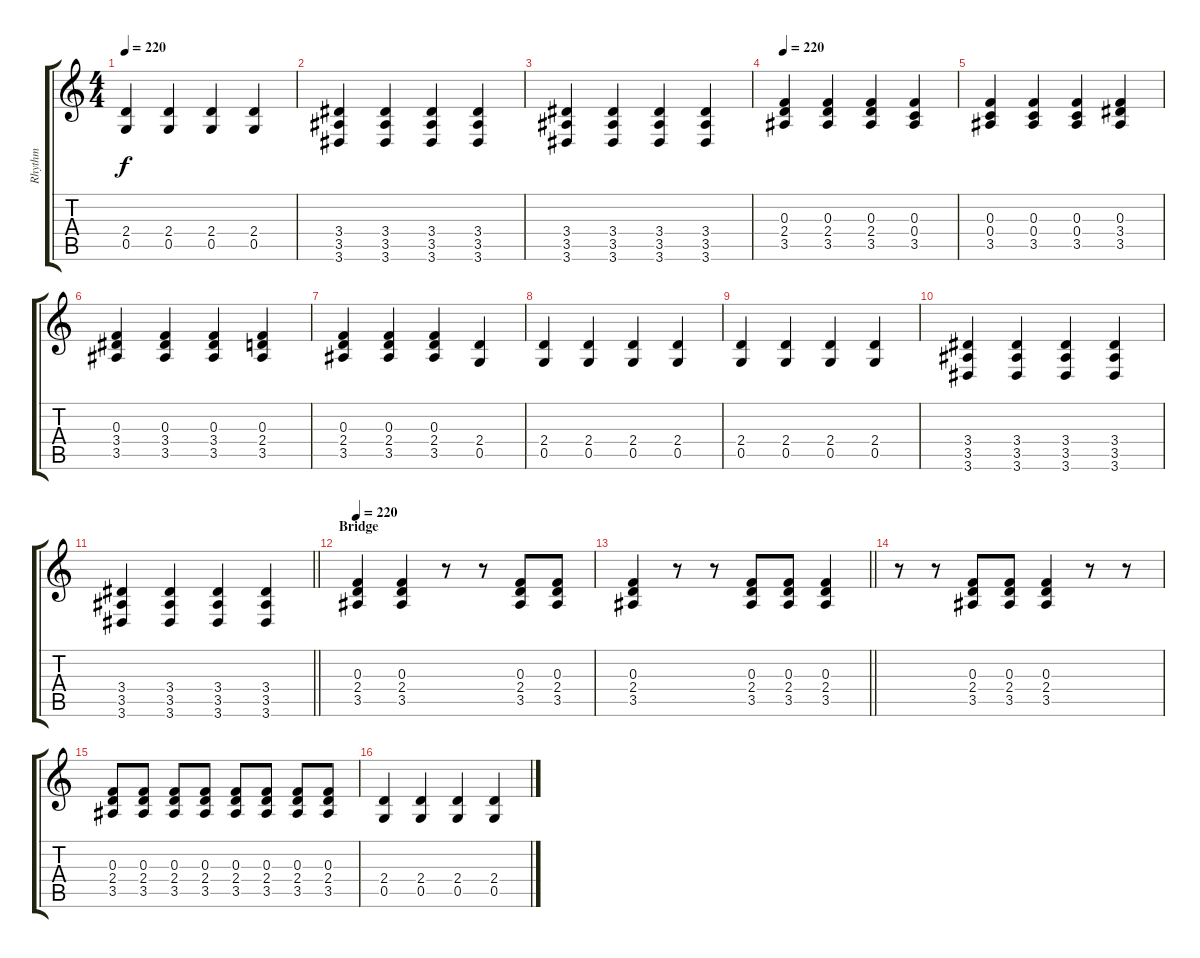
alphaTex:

\track ("Rhythm" "Rhythm") {instrument distortionguitar}
\staff {score tabs}
\tuning (D4 A3 F3 C3 G2 C2) {hide}
\ts (4 4)
\tempo 220
\clef g2
\ks c
(2.4 0.5).4{dy f} (2.4 0.5).4 (2.4 0.5).4 (2.4 0.5).4 |
(3.4 3.5 3.6).4 (3.4 3.5 3.6).4 (3.4 3.5 3.6).4 (3.4 3.5 3.6).4 |
(3.4 3.5 3.6).4 (3.4 3.5 3.6).4 (3.4 3.5 3.6).4 (3.4 3.5 3.6).4 |
\tempo 220
(0.3 2.4 3.5).4 (0.3 2.4 3.5).4 (0.3 2.4 3.5).4 (0.3 0.4 3.5).4 |
(0.3 0.4 3.5).4 (0.3 0.4 3.5).4 (0.3 0.4 3.5).4 (0.3 3.4 3.5).4 |
(0.3 3.4 3.5).4 (0.3 3.4 3.5).4 (0.3 3.4 3.5).4 (0.3 2.4 3.5).4 |
(0.3 2.4 3.5).4 (0.3 2.4 3.5).4 (0.3 2.4 3.5).4 (2.4 0.5).4 |
(2.4 0.5).4 (2.4 0.5).4 (2.4 0.5).4 (2.4 0.5).4 |
(2.4 0.5).4 (2.4 0.5).4 (2.4 0.5).4 (2.4 0.5).4 |
(3.4 3.5 3.6).4 (3.4 3.5 3.6).4 (3.4 3.5 3.6).4 (3.4 3.5 3.6).4 |
\barLineRight lightlight
(3.4 3.5 3.6).4 (3.4 3.5 3.6).4 (3.4 3.5 3.6).4 (3.4 3.5 3.6).4 |
\section ("" "Bridge")
\tempo 220
(0.3 2.4 3.5).4 (0.3 2.4 3.5).4 r.8 r.8 (0.3 2.4 3.5).8 (0.3 2.4 3.5).8 |
\barLineRight lightlight
(0.3 2.4 3.5).4 r.8 r.8 (0.3 2.4 3.5).8 (0.3 2.4 3.5).8 (0.3 2.4 3.5).4 |
r.8 r.8 (0.3 2.4 3.5).8 (0.3 2.4 3.5).8 (0.3 2.4 3.5).4 r.8 r.8 |
(0.3 2.4 3.5).8 (0.3 2.4 3.5).8 (0.3 2.4 3.5).8 (0.3 2.4 3.5).8 (0.3 2.4 3.5).8 (0.3 2.4 3.5).8 (0.3 2.4 3.5).8 (0.3 2.4 3.5).8 |
(2.4 0.5).4 (2.4 0.5).4 (2.4 0.5).4 (2.4 0.5).4
